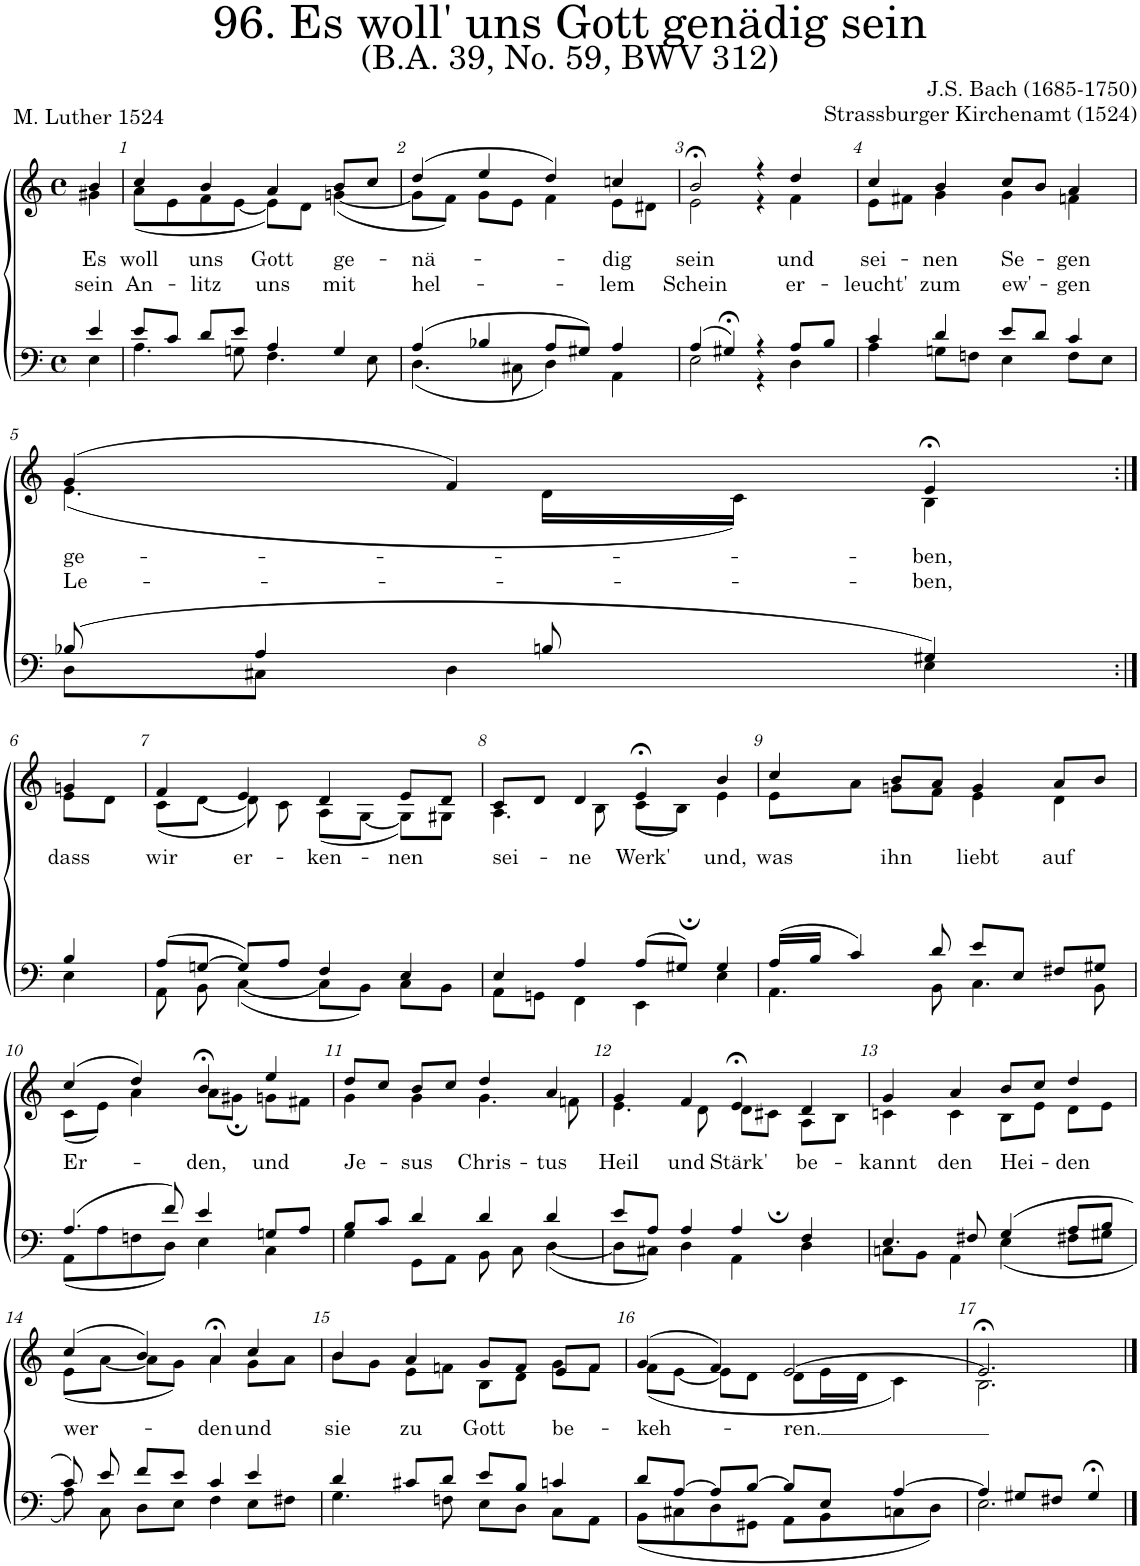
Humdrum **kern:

**kern	**kern	**text	**text
*part2	*part1	*part1	*part1
*staff2	*staff1	*staff1	*staff1
*I"Tenor/Bass	*I"Soprano/Alto	*	*
*clefF4	*clefG2	*	*
*k[]	*k[]	*	*
*M4/4	*M4/4	*	*
*met(c)	*met(c)	*	*
=	=	=	=
*^	*	*	*
!	!	!	!LO:LY:b	!LO:LY:b
*	*	*^	*	*
4e/	4E\	4b/	4g#X\	Es	sein
=1	=1	=1	=1	=1	=1
!	!	!	!	!LO:LY:b	!LO:LY:b
8e/L	4.A\	4cc;</	(8a\L	woll	An-
8c/J	.	.	8e\	.	.
!	!	!	!	!LO:LY:b	!LO:LY:b
8d/L	.	4b/	8f\	uns	-litz
8e/J	8Gn\	.	[8e\J	.	.
!	!	!	!	!LO:LY:b	!LO:LY:b
4A/	4.F\	4a/	8e\L])	Gott	uns
.	.	.	8d\J	.	.
!	!	!	!	!LO:LY:b	!LO:LY:b
4G/	.	8b/L	([4gn\	ge-	mit
.	8E\	8cc/J	.	.	.
=2	=2	=2	=2	=2	=2
!	!	!	!	!LO:LY:b	!LO:LY:b
(4A/	(4.D\	(4dd/	8g\L]	-nä-	hel-
.	.	.	8f\J)	.	.
4B-X/	.	4ee/	8g\L	.	.
.	8C#X\	.	8e\J	.	.
8A/L	4D\)	4dd/)	4f\	.	.
8G#X/J)	.	.	.	.	.
!	!	!	!	!LO:LY:b	!LO:LY:b
4A/	4AA\	4ccn/	8e\L	-dig	-lem
.	.	.	8d#X\J	.	.
=3	=3	=3	=3	=3	=3
!	!	!	!	!LO:LY:b	!LO:LY:b
(4A/	2E\	2b;</	2e\	sein	Schein
4G#X;</)	.	.	.	.	.
4r	4r	4r	4r	.	.
!	!	!	!	!LO:LY:b	!LO:LY:b
8A/L	4D\	4dd/	4f\	und	er-
8B/J	.	.	.	.	.
=4	=4	=4	=4	=4	=4
!	!	!	!	!LO:LY:b	!LO:LY:b
4c/	4A\	4cc;</	8e\L	sei-	-leucht'
.	.	.	8f#X\J	.	.
!	!	!	!	!LO:LY:b	!LO:LY:b
4d/	8Gn\L	4b/	4g\	-nen	zum
.	8Fn\J	.	.	.	.
!	!	!	!	!LO:LY:b	!LO:LY:b
8e/L	4E\	8cc/L	4g\	Se-	ew'-
8d/J	.	8b/J	.	.	.
!	!	!	!	!LO:LY:b	!LO:LY:b
4c/	8F\L	4a/	4fn\	-gen	-gen
.	8E\J	.	.	.	.
!!LO:LB:g=z	!!
=5	=5	=5	=5	=5	=5
!	!	!	!	!LO:LY:b	!LO:LY:b
(8B-X;</	8D\L	(4g/	(4.e\	ge-	Le-
4A/	8C#X\J	.	.	.	.
.	4D\	4f/)	.	.	.
8Bn/	.	.	16d\LL	.	.
.	.	.	16c\JJ)	.	.
!	!	!	!	!LO:LY:b	!LO:LY:b
4G#X/)	4E\	4e;<,/	4B\	ben,	ben,
!!LO:LB:g=z	!!
=6:|!	=6:|!	=6:|!	=6:|!	=6:|!	=6:|!
!	!	!	!	!LO:LY:b	!
4B/	4E\	4gn/	8e\L	dass	.
.	.	.	8d\J	.	.
=7	=7	=7	=7	=7	=7
!	!	!	!	!LO:LY:b	!
(8A/L	8AA\	4f/	(8c\L	wir	.
[8Gn/J	8BB\	.	[8d\J	.	.
!	!	!	!	!LO:LY:b	!
8G/L])	([4C\	4e/	8d\])	er-	.
8A/J	.	.	8c\	.	.
!	!	!	!	!LO:LY:b	!
4F/	8C\L]	4d/	(8A\L	-ken-	.
.	8BB\J)	.	[8G\J	.	.
!	!	!	!	!LO:LY:b	!
4E/	8C\L	8e/L	8G\L])	-nen	.
.	8BB\J	8d/J	8G#X\J	.	.
=8	=8	=8	=8	=8	=8
!	!	!	!	!LO:LY:b	!
4E/	8AA\L	8c/L	4.A\	sei-	.
.	8GGn\J	8d/J	.	.	.
!	!	!	!	!LO:LY:b	!
4A/	4FF\	4d/	.	-ne	.
.	.	.	8B\	.	.
!	!	!	!	!LO:LY:b	!
(8A/L	4EE\	4e;<,/	(8c\L	Werk'	.
8G#X/J)	.	.	8B;\J)	.	.
!	!	!	!	!LO:LY:b	!
4G#/	4E\	4b/	4e\	und,	.
=9	=9	=9	=9	=9	=9
!	!	!	!	!LO:LY:b	!
(16A/LL	4.AA\	4cc/	8e\L	was	.
16B/JJ	.	.	.	.	.
4c/)	.	.	8a\J	.	.
!	!	!	!	!LO:LY:b	!
.	.	8b/L	8gn\L	ihn	.
8d/	8BB\	8a/J	8f\J	.	.
!	!	!	!	!LO:LY:b	!
8e/L	4.C\	4g/	4e\	liebt	.
8E/J	.	.	.	.	.
!	!	!	!	!LO:LY:b	!
8F#X/L	.	8a/L	4d\	auf	.
8G#X/J	8BB\	8b/J	.	.	.
!!LO:LB:g=z	!!
=10	=10	=10	=10	=10	=10
!	!	!	!	!LO:LY:b	!
(4.A/	(8AA\L	(4cc/	(8c\L	Er-	.
.	8A\	.	8e\J)	.	.
.	8Fn\	4dd/)	4a\	.	.
8f/)	8D\J)	.	.	.	.
!	!	!	!	!LO:LY:b	!
4e/	4E\	4b;<,/	8a\L	-den,	.
.	.	.	8g#X;\J	.	.
!	!	!	!	!LO:LY:b	!
8Gn/L	4C\	4ee/	8gn\L	und	.
8A/J	.	.	8f#X\J	.	.
=11	=11	=11	=11	=11	=11
!	!	!	!	!LO:LY:b	!
8B/L	4G\	8dd/L	4g\	Je-	.
8c/J	.	8cc/J	.	.	.
!	!	!	!	!LO:LY:b	!
4d/	8GG\L	8b/L	4g\	-sus	.
.	8AA\J	8cc/J	.	.	.
!	!	!	!	!LO:LY:b	!
4d/	8BB\	4dd/	4.g\	Chris-	.
.	8C\	.	.	.	.
!	!	!	!	!LO:LY:b	!
4d/	([4D\	4a/	.	-tus	.
.	.	.	8fn\	.	.
=12	=12	=12	=12	=12	=12
!	!	!	!	!LO:LY:b	!
8e/L	8D\L]	4g/	4.e\	Heil	.
8A/J	8C#X\J)	.	.	.	.
!	!	!	!	!LO:LY:b	!
4A/	4D\	4f/	.	und	.
.	.	.	8d\	.	.
!	!	!	!	!LO:LY:b	!
4A/	4AA\	4e;<,/	8d\L	Stärk'	.
.	.	.	8c#X;\J	.	.
!	!	!	!	!LO:LY:b	!
4F/	4D\	4d/	8A\L	be-	.
.	.	.	8B\J	.	.
=13	=13	=13	=13	=13	=13
!	!	!	!	!LO:LY:b	!
4.E/	8Cn\L	4g/	4cn\	-kannt	.
.	8BB\J	.	.	.	.
!	!	!	!	!LO:LY:b	!
.	4AA\	4a/	4c\	den	.
8F#X/	.	.	.	.	.
!	!	!	!	!LO:LY:b	!
(4G/	(4E\	8b/L	8B\L	Hei-	.
.	.	8cc/J	8e\J	.	.
!	!	!	!	!LO:LY:b	!
8A/L	8F#X\L	4dd/	8d\L	-den	.
8B/J	8G#X\J	.	8e\J	.	.
!!LO:LB:g=z	!!
=14	=14	=14	=14	=14	=14
!	!	!	!	!LO:LY:b	!
8c/)	8A\)	(4cc/	(8e\L	wer-	.
8e/	8C\	.	[8a\J	.	.
8f/L	8D\L	4b/)	8a\L]	.	.
8e/J	8E\J	.	8g\J)	.	.
!	!	!	!	!LO:LY:b	!
4c/	4F\	4a;<,/	4a\	-den	.
!	!	!	!	!LO:LY:b	!
4e/	8E\L	4cc/	8g\L	und	.
.	8F#X\J	.	8a\J	.	.
=15	=15	=15	=15	=15	=15
!	!	!	!	!LO:LY:b	!
4d/	4.G\	4b/	8b\L	sie	.
.	.	.	8g\J	.	.
!	!	!	!	!LO:LY:b	!
8c#X/L	.	4a/	8e\L	zu	.
8d/J	8Fn\	.	8fn\J	.	.
!	!	!	!	!LO:LY:b	!
8e/L	8E\L	8g/L	8B\L	Gott	.
8B/J	8D\J	8f/J	8d\J	.	.
!	!	!	!	!LO:LY:b	!
4cn/	8C\L	8e/L	8g\L	be-	.
.	8AA\J	8f/J	8f\J	.	.
=16	=16	=16	=16	=16	=16
!	!	!	!	!LO:LY:b	!
8d/L	(8BB\L	(4g/	(8f\L	-keh-	.
[8A/J	8C#X\	.	[8e\J	.	.
8A/L]	8D\	4f/)	8e\L]	.	.
[8B/J	8GG#X\J	.	8d\J	.	.
!	!	!	!	!LO:LY:b	!
8B/L]	8AA\L	[2e/	8d\L	-ren.	.
8E/J	8BB\	.	16e\L	.	.
.	.	.	16d\JJ	.	.
[4A/	8Cn\	.	4c\)	.	.
.	8D\J)	.	.	.	.
=17	=17	=17	=17	=17	=17
4A/]	2.E\	2.e;</]	2.B\	.	.
8G#X/L	.	.	.	.	.
8F#X/J	.	.	.	.	.
4G#;</	.	.	.	.	.
*v	*v	*	*	*	*
*	*v	*v	*	*
==	==	==	==
*-	*-	*-	*-
